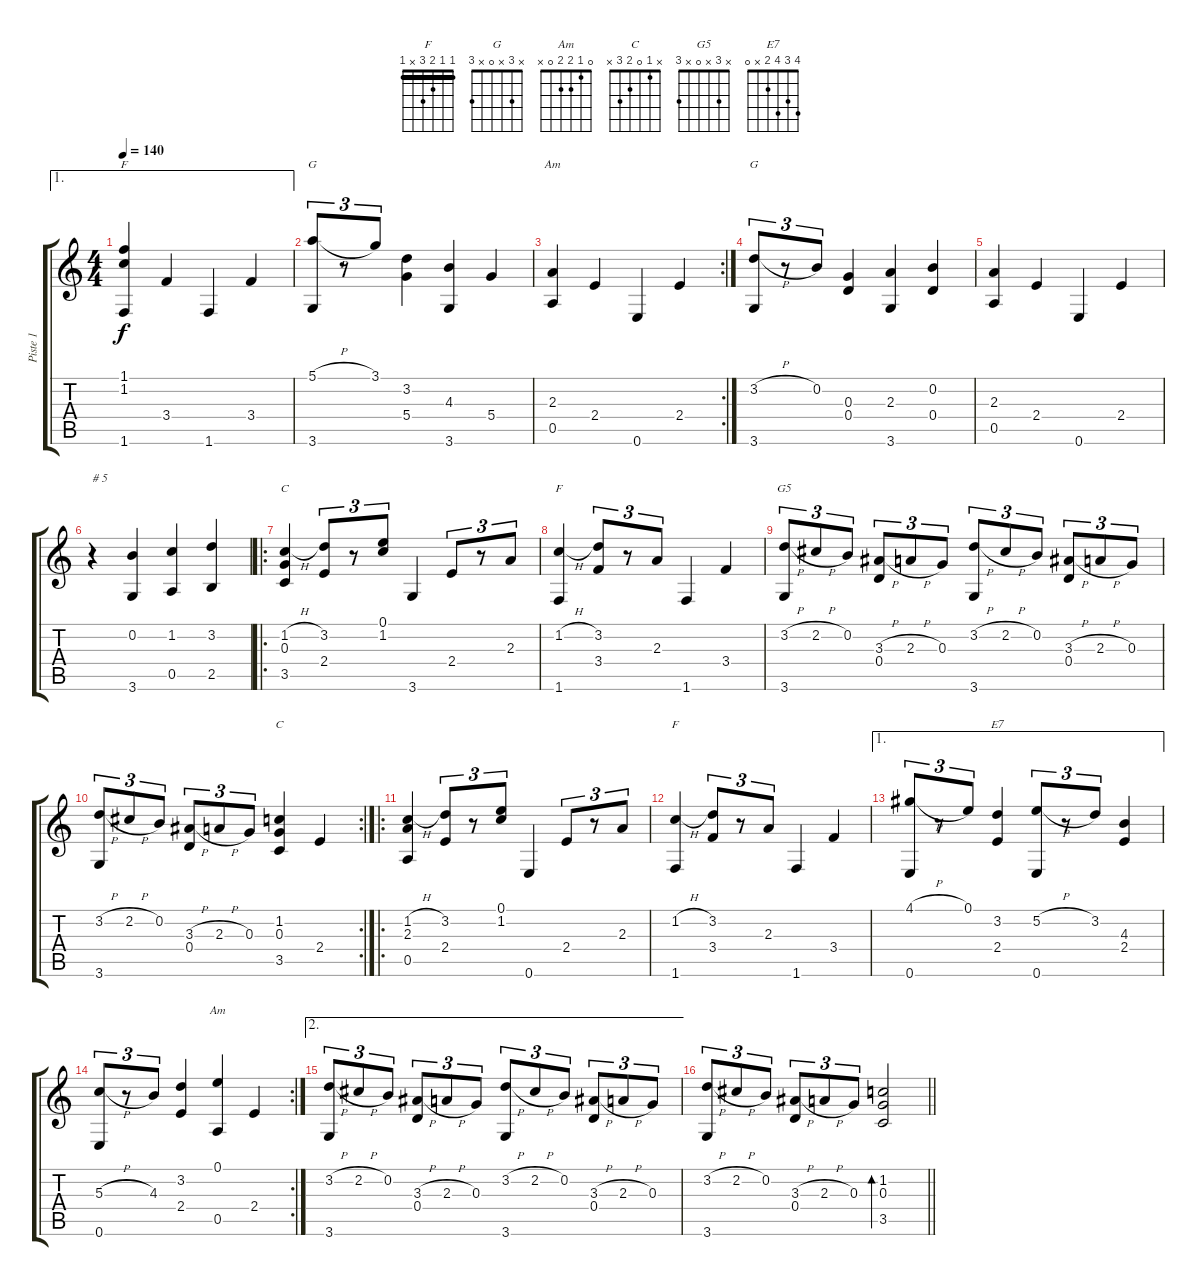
\track ("Piste 1" "Piste 1") {instrument acousticguitarnylon}
\staff {score tabs}
\tuning (E4 B3 G3 D3 A2 E2) {hide}
\chord ("F" 1 1 x 3 x 1) {barre 1}
\chord ("G" 3 3 4 5 x 3) {firstfret 3 barre 3}
\chord ("Am" x 1 2 2 0 x)
\chord ("G" x 3 x 0 x 3)
\chord ("C" 0 1 0 2 3 x)
\chord ("F" x 1 2 3 x 1) {barre 1}
\chord ("G5" x 3 x 0 x 3)
\chord ("C" x 1 0 2 3 x)
\chord ("F" 1 1 2 3 x 1) {barre 1}
\chord ("E7" 4 3 4 2 x 0)
\chord ("Am" 0 1 2 2 0 x)
\ae 1
\ts (4 4)
\tempo 140
\clef g2
\ks c
(1.1 1.2 1.6).4{ch "F" dy f} 3.4.4 1.6.4 3.4.4 |
(5.1{h} 3.6).8{tu (3 2) ch "G"} r.8{tu (3 2)} 3.1.8{tu (3 2)} (3.2 5.4).4 (4.3 3.6).4 5.4.4 |
\rc 2
(2.3 0.5).4{ch "Am"} 2.4.4 0.6.4 2.4.4 |
(3.2{h} 3.6).8{tu (3 2) ch "G"} r.8{tu (3 2)} 0.2.8{tu (3 2)} (0.3 0.4).4 (2.3 3.6).4 (0.2 0.4).4 |
(2.3 0.5).4 2.4.4 0.6.4 2.4.4 |
r.4{txt "# 5"} (0.2 3.6).4 (1.2 0.5).4 (3.2 2.5).4 |
\ro
(1.2{h} 0.3 3.5).4{ch "C"} (3.2 2.4).8{tu (3 2)} r.8{tu (3 2)} (0.1 1.2).8{tu (3 2)} 3.6.4 2.4.8{tu (3 2)} r.8{tu (3 2)} 2.3.8{tu (3 2)} |
(1.2{h} 1.6).4{ch "F"} (3.2 3.4).8{tu (3 2)} r.8{tu (3 2)} 2.3.8{tu (3 2)} 1.6.4 3.4.4 |
(3.2{h} 3.6).8{tu (3 2) ch "G5"} 2.2{h}.8{tu (3 2)} 0.2.8{tu (3 2)} (3.3{h} 0.4).8{tu (3 2)} 2.3{h}.8{tu (3 2)} 0.3.8{tu (3 2)} (3.2{h} 3.6).8{tu (3 2)} 2.2{h}.8{tu (3 2)} 0.2.8{tu (3 2)} (3.3{h} 0.4).8{tu (3 2)} 2.3{h}.8{tu (3 2)} 0.3.8{tu (3 2)} |
\rc 2
(3.2{h} 3.6).8{tu (3 2)} 2.2{h}.8{tu (3 2)} 0.2.8{tu (3 2)} (3.3{h} 0.4).8{tu (3 2)} 2.3{h}.8{tu (3 2)} 0.3.8{tu (3 2)} (1.2 0.3 3.5).4{ch "C"} 2.4.4 |
\ro
(1.2{h} 2.3 0.5).4 (3.2 2.4).8{tu (3 2)} r.8{tu (3 2)} (0.1 1.2).8{tu (3 2)} 0.6.4 2.4.8{tu (3 2)} r.8{tu (3 2)} 2.3.8{tu (3 2)} |
(1.2{h} 1.6).4{ch "F"} (3.2 3.4).8{tu (3 2)} r.8{tu (3 2)} 2.3.8{tu (3 2)} 1.6.4 3.4.4 |
\ae 1
(4.1{h} 0.6).8{tu (3 2)} r.8{tu (3 2)} 0.1.8{tu (3 2)} (3.2 2.4).4{ch "E7"} (5.2{h} 0.6).8{tu (3 2)} r.8{tu (3 2)} 3.2.8{tu (3 2)} (4.3 2.4).4 |
\rc 2
(5.3{h} 0.6).8{tu (3 2)} r.8{tu (3 2)} 4.3.8{tu (3 2)} (3.2 2.4).4 (0.1 0.5).4{ch "Am"} 2.4.4 |
\ae 2
(3.2{h} 3.6).8{tu (3 2)} 2.2{h}.8{tu (3 2)} 0.2.8{tu (3 2)} (3.3{h} 0.4).8{tu (3 2)} 2.3{h}.8{tu (3 2)} 0.3.8{tu (3 2)} (3.2{h} 3.6).8{tu (3 2)} 2.2{h}.8{tu (3 2)} 0.2.8{tu (3 2)} (3.3{h} 0.4).8{tu (3 2)} 2.3{h}.8{tu (3 2)} 0.3.8{tu (3 2)} |
\barLineRight lightlight
(3.2{h} 3.6).8{tu (3 2)} 2.2{h}.8{tu (3 2)} 0.2.8{tu (3 2)} (3.3{h} 0.4).8{tu (3 2)} 2.3{h}.8{tu (3 2)} 0.3.8{tu (3 2)} (1.2 0.3 3.5).2{bd 480}
